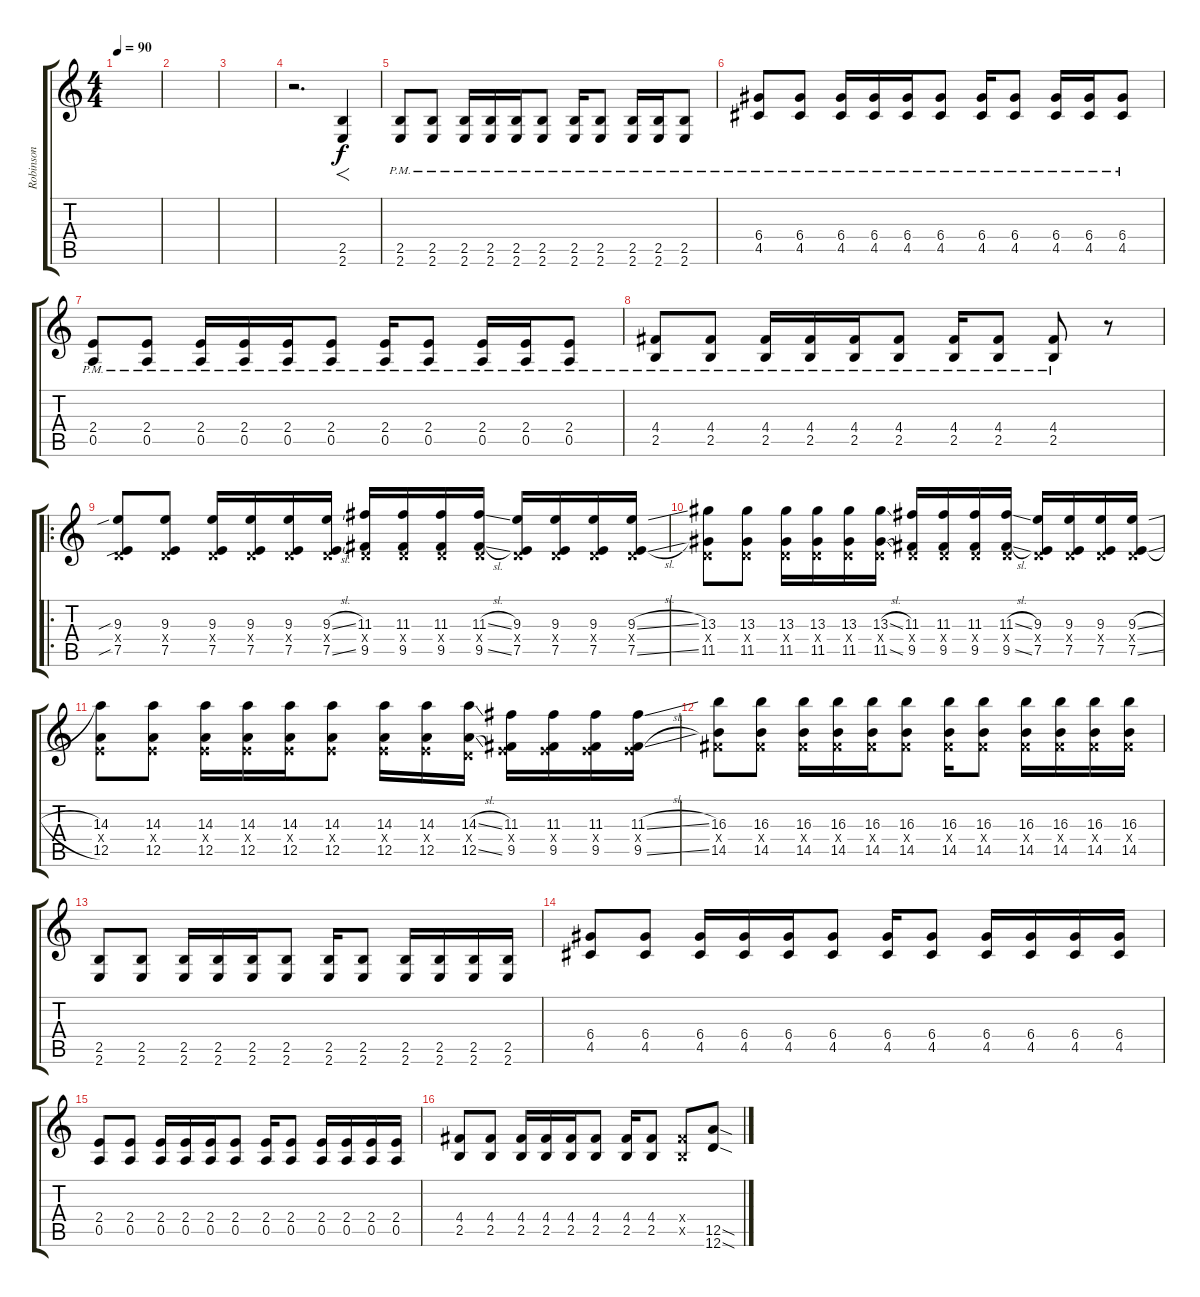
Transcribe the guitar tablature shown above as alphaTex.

\track ("Robinson " "Robinson ") {solo instrument distortionguitar}
\staff {score tabs}
\tuning (E4 B3 G3 D3 A2 D2) {hide}
\ts (4 4)
\tempo 90
\clef g2
\ks c
|
|
|
r.2{d} (2.5 2.6).4{f} |
(2.5{pm} 2.6{pm}).8 (2.5{pm} 2.6{pm}).8 (2.5{pm} 2.6{pm}).16 (2.5{pm} 2.6{pm}).16 (2.5{pm} 2.6{pm}).16 (2.5{pm} 2.6{pm}).8 (2.5{pm} 2.6{pm}).16 (2.5{pm} 2.6{pm}).8 (2.5{pm} 2.6{pm}).16 (2.5{pm} 2.6{pm}).16 (2.5{pm} 2.6{pm}).8 |
(6.4{pm} 4.5{pm}).8 (6.4{pm} 4.5{pm}).8 (6.4{pm} 4.5{pm}).16 (6.4{pm} 4.5{pm}).16 (6.4{pm} 4.5{pm}).16 (6.4{pm} 4.5{pm}).8 (6.4{pm} 4.5{pm}).16 (6.4{pm} 4.5{pm}).8 (6.4{pm} 4.5{pm}).16 (6.4{pm} 4.5{pm}).16 (6.4{pm} 4.5{pm}).8 |
(2.4{pm} 0.5{pm}).8 (2.4{pm} 0.5{pm}).8 (2.4{pm} 0.5{pm}).16 (2.4{pm} 0.5{pm}).16 (2.4{pm} 0.5{pm}).16 (2.4{pm} 0.5{pm}).8 (2.4{pm} 0.5{pm}).16 (2.4{pm} 0.5{pm}).8 (2.4{pm} 0.5{pm}).16 (2.4{pm} 0.5{pm}).16 (2.4{pm} 0.5{pm}).8 |
(4.4{pm} 2.5{pm}).8 (4.4{pm} 2.5{pm}).8 (4.4{pm} 2.5{pm}).16 (4.4{pm} 2.5{pm}).16 (4.4{pm} 2.5{pm}).16 (4.4{pm} 2.5{pm}).8 (4.4{pm} 2.5{pm}).16 (4.4{pm} 2.5{pm}).8 (4.4{pm} 2.5{pm}).8 r.8 |
\ro
(9.3{sib} 0.4{x} 7.5{sib}).8 (9.3 0.4{x} 7.5).8 (9.3 0.4{x} 7.5).16 (9.3 0.4{x} 7.5).16 (9.3 0.4{x} 7.5).16 (9.3{sl} 0.4{x} 7.5{sl}).16 (11.3 0.4{x} 9.5).16 (11.3 0.4{x} 9.5).16 (11.3 0.4{x} 9.5).16 (11.3{sl} 0.4{x} 9.5{sl}).16 (9.3 0.4{x} 7.5).16 (9.3 0.4{x} 7.5).16 (9.3 0.4{x} 7.5).16 (9.3{sl} 0.4{x} 7.5{sl}).16 |
(13.3 0.4{x} 11.5).8 (13.3 0.4{x} 11.5).8 (13.3 0.4{x} 11.5).16 (13.3 0.4{x} 11.5).16 (13.3 0.4{x} 11.5).16 (13.3{sl} 0.4{x} 11.5{sl}).16 (11.3 0.4{x} 9.5).16 (11.3 0.4{x} 9.5).16 (11.3 0.4{x} 9.5).16 (11.3{sl} 0.4{x} 9.5{sl}).16 (9.3 0.4{x} 7.5).16 (9.3 0.4{x} 7.5).16 (9.3 0.4{x} 7.5).16 (9.3{sl} 0.4{x} 7.5{sl}).16 |
(14.3 2.4{x} 12.5).8 (14.3 2.4{x} 12.5).8 (14.3 2.4{x} 12.5).16 (14.3 2.4{x} 12.5).16 (14.3 2.4{x} 12.5).16 (14.3 2.4{x} 12.5).8 (14.3 2.4{x} 12.5).16 (14.3 2.4{x} 12.5).16 (14.3{sl} 0.4{x} 12.5{sl}).16 (11.3 2.4{x} 9.5).16 (11.3 2.4{x} 9.5).16 (11.3 2.4{x} 9.5).16 (11.3{sl} 2.4{x} 9.5{sl}).16 |
(16.3 4.4{x} 14.5).8 (16.3 4.4{x} 14.5).8 (16.3 4.4{x} 14.5).16 (16.3 4.4{x} 14.5).16 (16.3 4.4{x} 14.5).16 (16.3 4.4{x} 14.5).8 (16.3 4.4{x} 14.5).16 (16.3 4.4{x} 14.5).8 (16.3 4.4{x} 14.5).16 (16.3 4.4{x} 14.5).16 (16.3 4.4{x} 14.5).16 (16.3 4.4{x} 14.5).16 |
(2.5 2.6).8 (2.5 2.6).8 (2.5 2.6).16 (2.5 2.6).16 (2.5 2.6).16 (2.5 2.6).8 (2.5 2.6).16 (2.5 2.6).8 (2.5 2.6).16 (2.5 2.6).16 (2.5 2.6).16 (2.5 2.6).16 |
(6.4 4.5).8 (6.4 4.5).8 (6.4 4.5).16 (6.4 4.5).16 (6.4 4.5).16 (6.4 4.5).8 (6.4 4.5).16 (6.4 4.5).8 (6.4 4.5).16 (6.4 4.5).16 (6.4 4.5).16 (6.4 4.5).16 |
(2.4 0.5).8 (2.4 0.5).8 (2.4 0.5).16 (2.4 0.5).16 (2.4 0.5).16 (2.4 0.5).8 (2.4 0.5).16 (2.4 0.5).8 (2.4 0.5).16 (2.4 0.5).16 (2.4 0.5).16 (2.4 0.5).16 |
(4.4 2.5).8 (4.4 2.5).8 (4.4 2.5).16 (4.4 2.5).16 (4.4 2.5).16 (4.4 2.5).8 (4.4 2.5).16 (4.4 2.5).8 (4.4{x} 2.5{x}).8 (12.5{sod} 12.6{sod}).8
